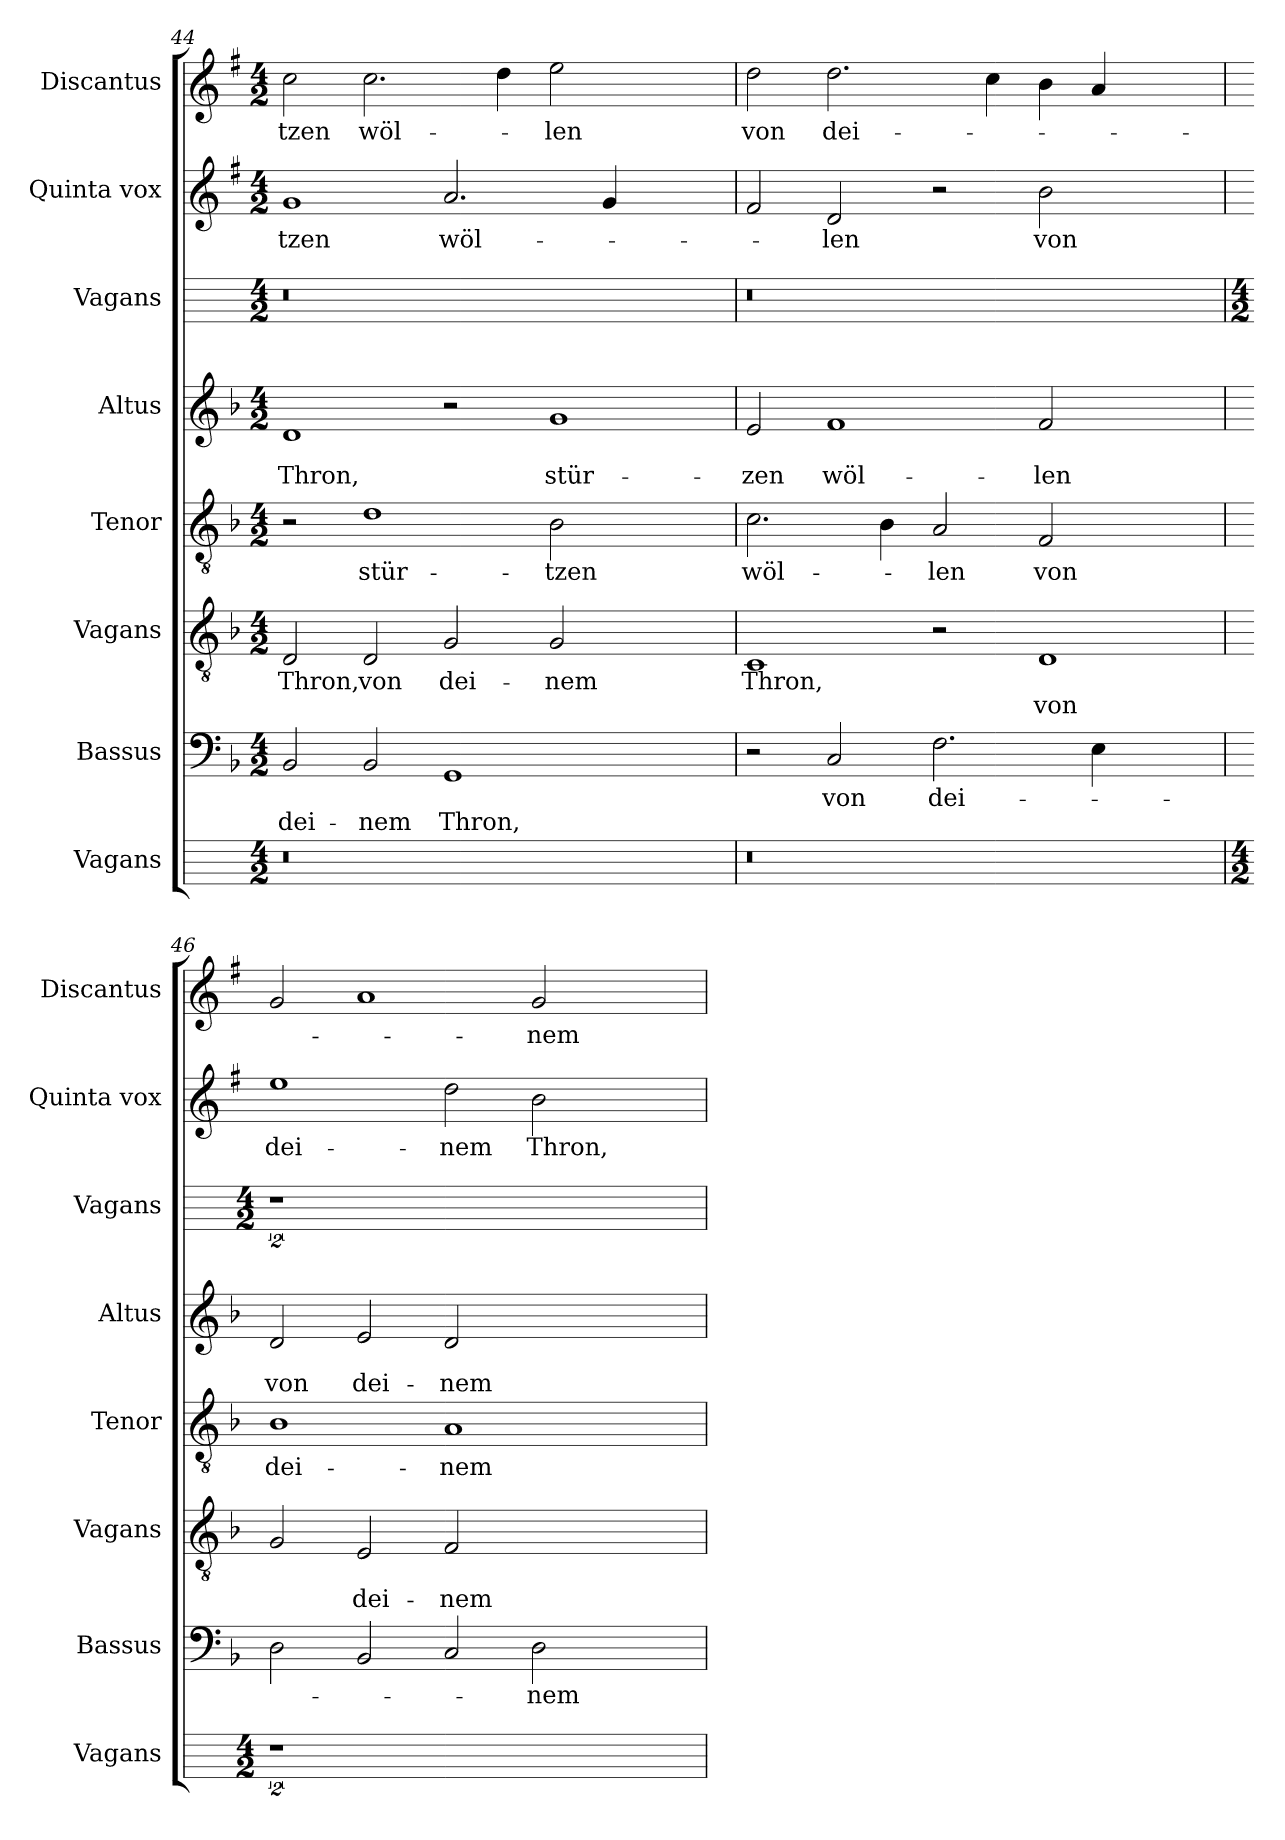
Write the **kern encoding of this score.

**kern	**kern	**text	**text	**kern	**text	**text	**kern	**text	**kern	**text	**text	**kern	**kern	**text	**kern	**text
*part8	*part7	*part7	*part7	*part6	*part6	*part6	*part5	*part5	*part4	*part4	*part4	*part3	*part2	*part2	*part1	*part1
*staff8	*staff7	*staff7	*staff7	*staff6	*staff6	*staff6	*staff5	*staff5	*staff4	*staff4	*staff4	*staff3	*staff2	*staff2	*staff1	*staff1
*I"Vagans	*I"Bassus	*	*	*I"Vagans	*	*	*I"Tenor	*	*I"Altus	*	*	*I"Vagans	*I"Quinta vox	*	*I"Discantus	*
*I'Vagans	*I'Bassus	*	*	*I'Vagans	*	*	*I'Tenor	*	*I'Altus	*	*	*I'Vagans	*I'Quinta vox	*	*I'Discantus	*
*	*clefF4	*	*	*clefGv2	*	*	*clefGv2	*	*clefG2	*	*	*	*clefG2	*	*clefG2	*
*	*	*	*	*	*	*	*	*	*	*	*	*ITrd1c2	*ITrd1c2	*	*ITrd1c2	*
*	*k[b-]	*	*	*k[b-]	*	*	*k[b-]	*	*k[b-]	*	*	*	*k[b-]	*	*k[b-]	*
*	*F:	*	*	*F:	*	*	*F:	*	*F:	*	*	*	*F:	*	*F:	*
*M4/2	*M4/2	*	*	*M4/2	*	*	*M4/2	*	*M4/2	*	*	*M4/2	*M4/2	*	*M4/2	*
=44	=44	=44	=44	=44	=44	=44	=44	=44	=44	=44	=44	=44	=44	=44	=44	=44
!	!	!	!LO:LY:b	!	!LO:LY:b	!	!	!	!	!	!LO:LY:b	!	!	!LO:LY:b	!	!LO:LY:b
0r	2BB-	.	dei-	2D	Thron,	.	2r	.	1d	.	Thron,	0r	1f	-tzen	2b-	-tzen
!	!	!	!LO:LY:b	!	!LO:LY:b	!	!	!LO:LY:b	!	!	!	!	!	!	!	!LO:LY:b
.	2BB-	.	-nem	2D	von	.	1d	stür-	.	.	.	.	.	.	2.b-	wöl-
!	!	!	!LO:LY:b	!	!LO:LY:b	!	!	!	!	!	!	!	!	!LO:LY:b	!	!
.	1GG	.	Thron,	2G	dei-	.	.	.	2r	.	.	.	2.g	wöl-	.	.
.	.	.	.	.	.	.	.	.	.	.	.	.	.	.	4cc	.
!	!	!	!	!	!LO:LY:b	!	!	!LO:LY:b	!	!	!LO:LY:b	!	!	!	!	!LO:LY:b
.	.	.	.	2G	-nem	.	2B-	-tzen	1g	.	stür-	.	.	.	2dd	-len
.	.	.	.	.	.	.	.	.	.	.	.	.	4f	.	.	.
2ryy	2ryy	.	.	2ryy	.	.	2ryy	.	.	.	.	2ryy	2ryy	.	2ryy	.
=45	=45	=45	=45	=45	=45	=45	=45	=45	=45	=45	=45	=45	=45	=45	=45	=45
!	!	!	!	!	!LO:LY:b	!	!	!LO:LY:b	!	!	!LO:LY:b	!	!	!	!	!LO:LY:b
0r	2r	.	.	1C	Thron,	.	2.c	wöl-	2e	.	-zen	0r	2e	.	2cc	von
!	!	!LO:LY:b	!	!	!	!	!	!	!	!	!LO:LY:b	!	!	!LO:LY:b	!	!LO:LY:b
.	2C	von	.	.	.	.	.	.	1f	.	wöl-	.	2c	-len	2.cc	dei-
.	.	.	.	.	.	.	4B-	.	.	.	.	.	.	.	.	.
!	!	!LO:LY:b	!	!	!	!	!	!LO:LY:b	!	!	!	!	!	!	!	!
.	2.F	dei-	.	2r	.	.	2A	-len	.	.	.	.	2r	.	.	.
.	.	.	.	.	.	.	.	.	.	.	.	.	.	.	4b-	.
!	!	!	!	!	!	!LO:LY:b	!	!LO:LY:b	!	!	!LO:LY:b	!	!	!LO:LY:b	!	!
.	.	.	.	1D	.	von	2F	von	2f	.	-len	.	2a	von	4a	.
.	4E	.	.	.	.	.	.	.	.	.	.	.	.	.	4g	.
2ryy	2ryy	.	.	.	.	.	2ryy	.	2ryy	.	.	2ryy	2ryy	.	2ryy	.
!!LO:LB:g=z
=46	=46	=46	=46	=46	=46	=46	=46	=46	=46	=46	=46	=46	=46	=46	=46	=46
*M4/2	*	*	*	*	*	*	*	*	*	*	*	*M4/2	*	*	*	*
!	!	!	!	!	!	!	!	!LO:LY:b	!	!	!LO:LY:b	!	!	!LO:LY:b	!	!
2%5r	2D	.	.	2G	.	.	1B-	dei-	2d	.	von	2%5r	1dd	dei-	2f	.
!	!	!	!	!	!	!LO:LY:b	!	!	!	!	!LO:LY:b	!	!	!	!	!
.	2BB-	.	.	2E	.	dei-	.	.	2e	.	dei-	.	.	.	1g	.
!	!	!	!	!	!	!LO:LY:b	!	!LO:LY:b	!	!	!LO:LY:b	!	!	!LO:LY:b	!	!
.	2C	.	.	2F	.	-nem	1A	-nem	2d	.	-nem	.	2cc	-nem	.	.
!	!	!LO:LY:b	!	!	!	!	!	!	!	!	!	!	!	!LO:LY:b	!	!LO:LY:b
.	2D	-nem	.	1ryy	.	.	.	.	1ryy	.	.	.	2a	Thron,	2f	-nem
.	2ryy	.	.	.	.	.	2ryy	.	.	.	.	.	2ryy	.	2ryy	.
=	=	=	=	=	=	=	=	=	=	=	=	=	=	=	=	=
*-	*-	*-	*-	*-	*-	*-	*-	*-	*-	*-	*-	*-	*-	*-	*-	*-
